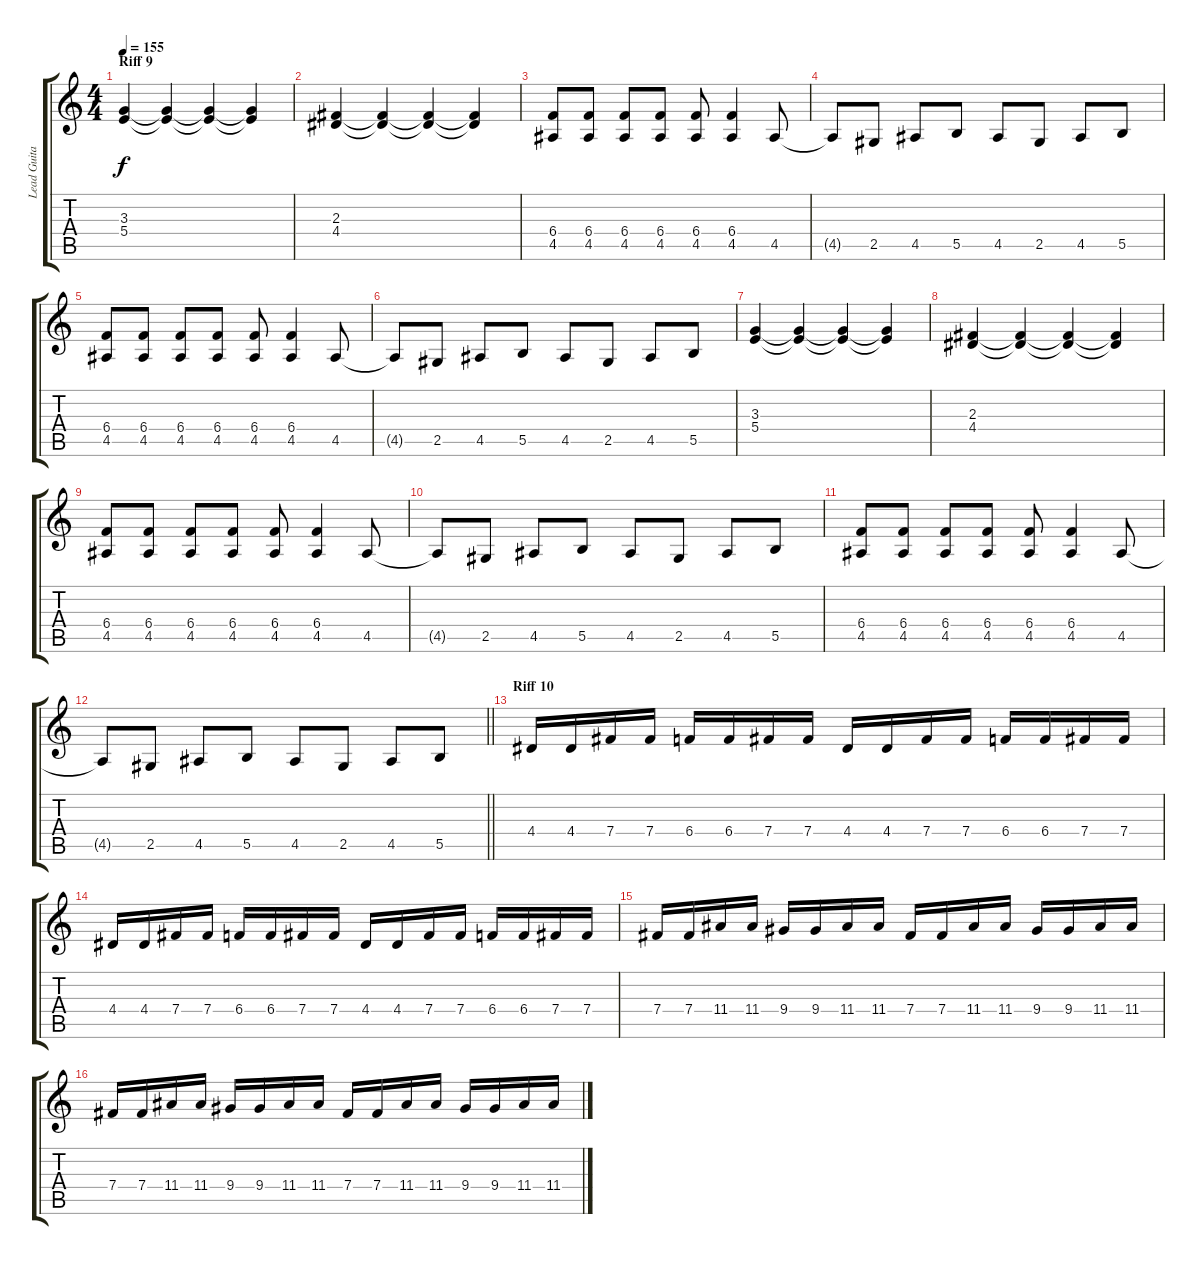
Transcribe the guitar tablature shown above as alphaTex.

\track ("Lead Guitar " "Lead Guita") {instrument distortionguitar}
\staff {score tabs}
\tuning (Db4 Ab3 E3 B2 Gb2 Db2) {hide}
\ts (4 4)
\section ("" "Riff 9")
\tempo 155
\clef g2
\ks c
(3.3 5.4).4{dy f} (3.3{t} 5.4{t}).4 (3.3{t} 5.4{t}).4 (3.3{t} 5.4{t}).4 |
(2.3 4.4).4 (2.3{t} 4.4{t}).4 (2.3{t} 4.4{t}).4 (2.3{t} 4.4{t}).4 |
(6.4 4.5).8 (6.4 4.5).8 (6.4 4.5).8 (6.4 4.5).8 (6.4 4.5).8 (6.4 4.5).4 4.5.8 |
4.5{t}.8 2.5.8 4.5.8 5.5.8 4.5.8 2.5.8 4.5.8 5.5.8 |
(6.4 4.5).8 (6.4 4.5).8 (6.4 4.5).8 (6.4 4.5).8 (6.4 4.5).8 (6.4 4.5).4 4.5.8 |
4.5{t}.8 2.5.8 4.5.8 5.5.8 4.5.8 2.5.8 4.5.8 5.5.8 |
(3.3 5.4).4 (3.3{t} 5.4{t}).4 (3.3{t} 5.4{t}).4 (3.3{t} 5.4{t}).4 |
(2.3 4.4).4 (2.3{t} 4.4{t}).4 (2.3{t} 4.4{t}).4 (2.3{t} 4.4{t}).4 |
(6.4 4.5).8 (6.4 4.5).8 (6.4 4.5).8 (6.4 4.5).8 (6.4 4.5).8 (6.4 4.5).4 4.5.8 |
4.5{t}.8 2.5.8 4.5.8 5.5.8 4.5.8 2.5.8 4.5.8 5.5.8 |
(6.4 4.5).8 (6.4 4.5).8 (6.4 4.5).8 (6.4 4.5).8 (6.4 4.5).8 (6.4 4.5).4 4.5.8 |
\barLineRight lightlight
4.5{t}.8 2.5.8 4.5.8 5.5.8 4.5.8 2.5.8 4.5.8 5.5.8 |
\section ("" "Riff 10")
4.4.16{volume 16 balance 10} 4.4.16 7.4.16 7.4.16 6.4.16 6.4.16 7.4.16 7.4.16 4.4.16 4.4.16 7.4.16 7.4.16 6.4.16 6.4.16 7.4.16 7.4.16 |
4.4.16 4.4.16 7.4.16 7.4.16 6.4.16 6.4.16 7.4.16 7.4.16 4.4.16 4.4.16 7.4.16 7.4.16 6.4.16 6.4.16 7.4.16 7.4.16 |
7.4.16 7.4.16 11.4.16 11.4.16 9.4.16 9.4.16 11.4.16 11.4.16 7.4.16 7.4.16 11.4.16 11.4.16 9.4.16 9.4.16 11.4.16 11.4.16 |
7.4.16 7.4.16 11.4.16 11.4.16 9.4.16 9.4.16 11.4.16 11.4.16 7.4.16 7.4.16 11.4.16 11.4.16 9.4.16 9.4.16 11.4.16 11.4.16
